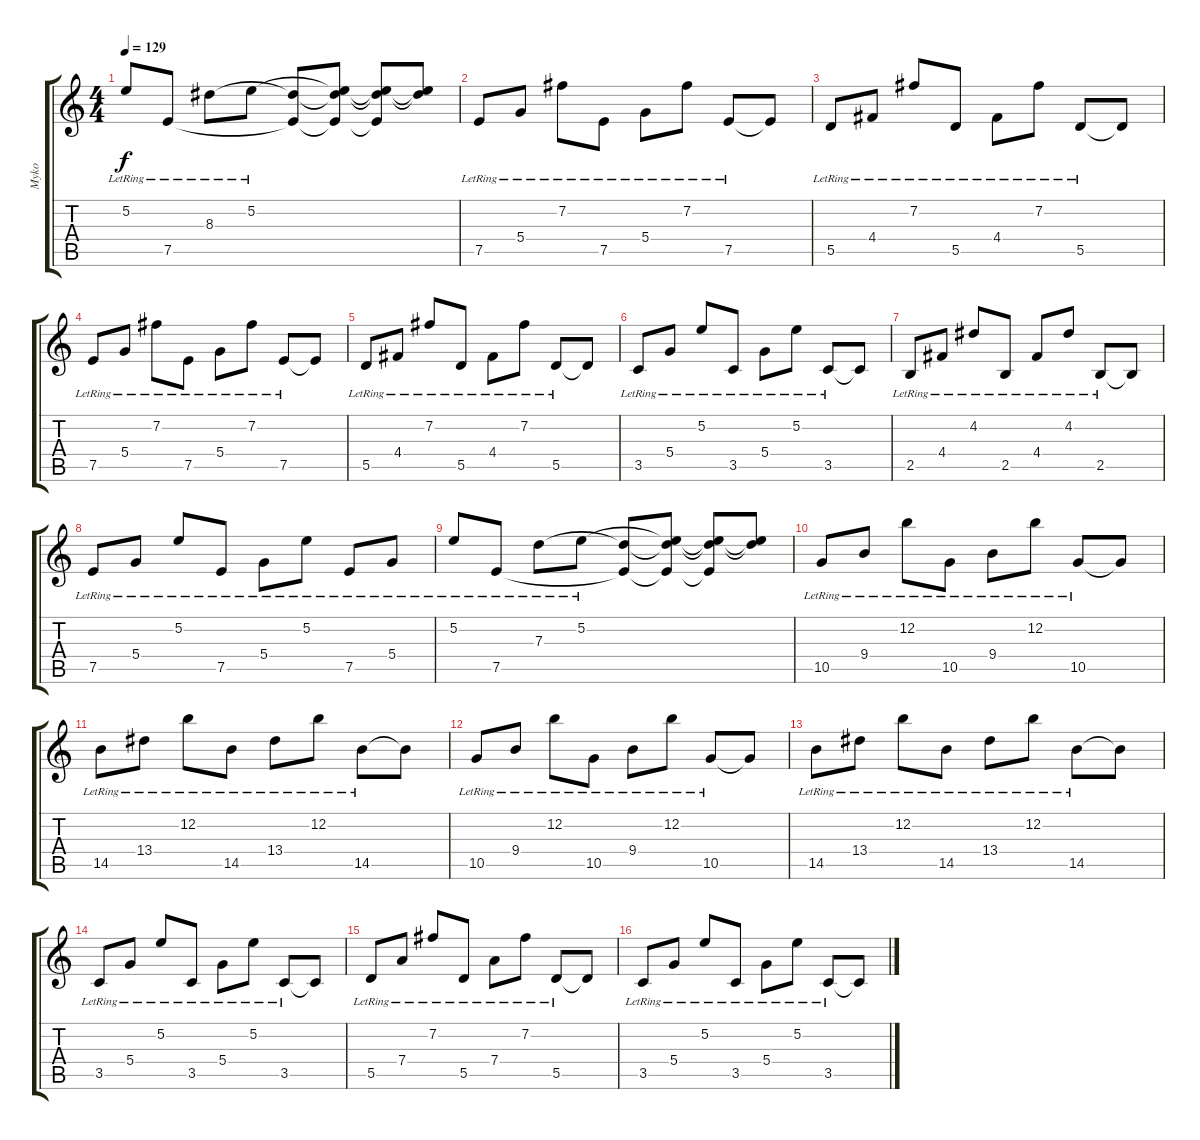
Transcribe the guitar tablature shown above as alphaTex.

\track ("Myko" "Myko") {instrument acousticguitarsteel}
\staff {score tabs}
\tuning (E4 B3 G3 D3 A2 E2) {hide}
\ts (4 4)
\tempo 129
\clef g2
\ks c
5.2{lr}.8{dy f} 7.5{lr}.8 8.3{lr}.8 5.2{lr}.8 (8.3{t} 7.5{t}).8 (5.2{t} 8.3{t} 7.5{t}).8 (5.2{t} 8.3{t} 7.5{t}).8 (5.2{t} 8.3{t}).8 |
7.5{lr}.8 5.4{lr}.8 7.2{lr}.8 7.5{lr}.8 5.4{lr}.8 7.2{lr}.8 7.5{lr}.8 7.5{t}.8 |
5.5{lr}.8 4.4{lr}.8 7.2{lr}.8 5.5{lr}.8 4.4{lr}.8 7.2{lr}.8 5.5{lr}.8 5.5{t}.8 |
7.5{lr}.8 5.4{lr}.8 7.2{lr}.8 7.5{lr}.8 5.4{lr}.8 7.2{lr}.8 7.5{lr}.8 7.5{t}.8 |
5.5{lr}.8 4.4{lr}.8 7.2{lr}.8 5.5{lr}.8 4.4{lr}.8 7.2{lr}.8 5.5{lr}.8 5.5{t}.8 |
3.5{lr}.8 5.4{lr}.8 5.2{lr}.8 3.5{lr}.8 5.4{lr}.8 5.2{lr}.8 3.5{lr}.8 3.5{t}.8 |
2.5{lr}.8 4.4{lr}.8 4.2{lr}.8 2.5{lr}.8 4.4{lr}.8 4.2{lr}.8 2.5{lr}.8 2.5{t}.8 |
7.5{lr}.8 5.4{lr}.8 5.2{lr}.8 7.5{lr}.8 5.4{lr}.8 5.2{lr}.8 7.5{lr}.8 5.4{lr}.8 |
5.2{lr}.8 7.5{lr}.8 7.3{lr}.8 5.2{lr}.8 (7.3{t} 7.5{t}).8 (5.2{t} 7.3{t} 7.5{t}).8 (5.2{t} 7.3{t} 7.5{t}).8 (5.2{t} 7.3{t}).8 |
10.5{lr}.8 9.4{lr}.8 12.2{lr}.8 10.5{lr}.8 9.4{lr}.8 12.2{lr}.8 10.5{lr}.8 10.5{t}.8 |
14.5{lr}.8 13.4{lr}.8 12.2{lr}.8 14.5{lr}.8 13.4{lr}.8 12.2{lr}.8 14.5{lr}.8 14.5{t}.8 |
10.5{lr}.8 9.4{lr}.8 12.2{lr}.8 10.5{lr}.8 9.4{lr}.8 12.2{lr}.8 10.5{lr}.8 10.5{t}.8 |
14.5{lr}.8 13.4{lr}.8 12.2{lr}.8 14.5{lr}.8 13.4{lr}.8 12.2{lr}.8 14.5{lr}.8 14.5{t}.8 |
3.5{lr}.8 5.4{lr}.8 5.2{lr}.8 3.5{lr}.8 5.4{lr}.8 5.2{lr}.8 3.5{lr}.8 3.5{t}.8 |
5.5{lr}.8 7.4{lr}.8 7.2{lr}.8 5.5{lr}.8 7.4{lr}.8 7.2{lr}.8 5.5{lr}.8 5.5{t}.8 |
3.5{lr}.8 5.4{lr}.8 5.2{lr}.8 3.5{lr}.8 5.4{lr}.8 5.2{lr}.8 3.5{lr}.8 3.5{t}.8
